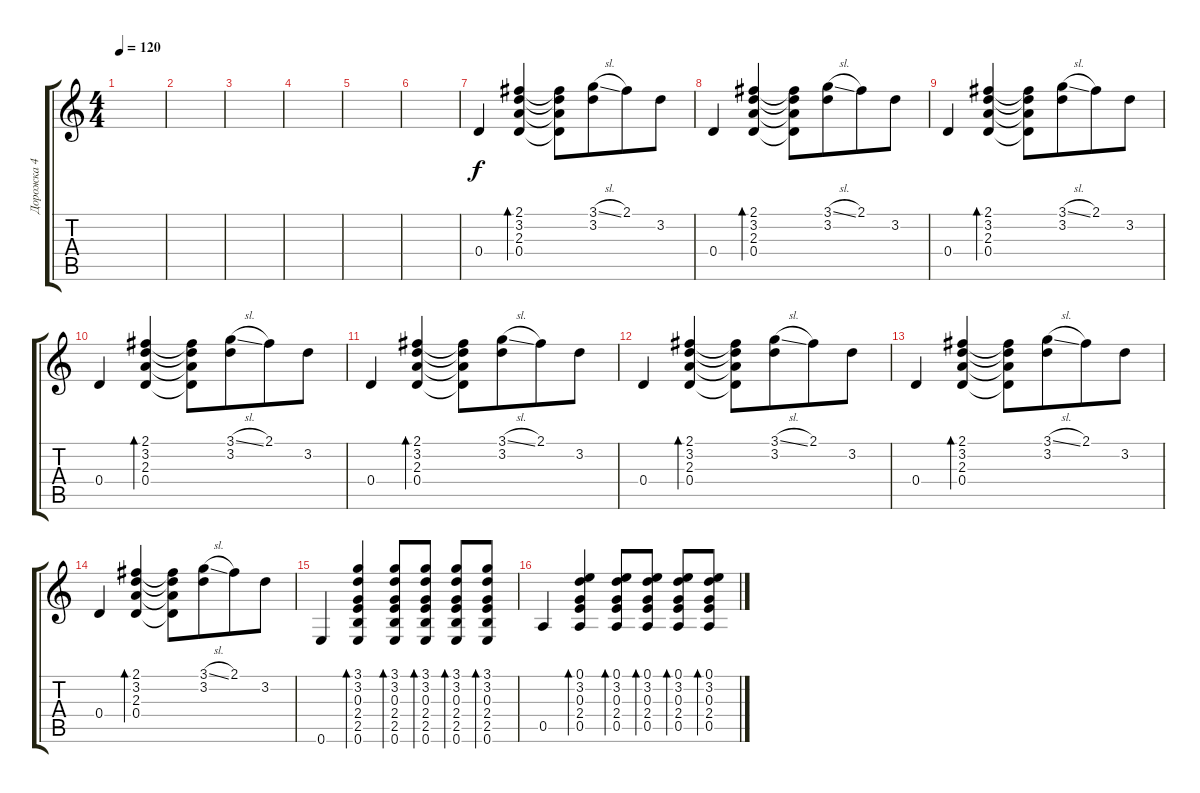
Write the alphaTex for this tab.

\track ("Дорожка 4" "Дорожка 4") {instrument acousticguitarsteel}
\staff {score tabs}
\tuning (E4 B3 G3 D3 A2 E2) {hide}
\ts (4 4)
\tempo 120
\clef g2
\ks c
|
|
|
|
|
|
0.4.4 (2.1 3.2 2.3 0.4).4{bd 120} (2.1{t} 3.2{t} 2.3{t} 0.4{t}).8 (3.1{sl} 3.2).8{beam merge} 2.1.8 3.2.8 |
0.4.4 (2.1 3.2 2.3 0.4).4{bd 120} (2.1{t} 3.2{t} 2.3{t} 0.4{t}).8 (3.1{sl} 3.2).8{beam merge} 2.1.8 3.2.8 |
0.4.4 (2.1 3.2 2.3 0.4).4{bd 120} (2.1{t} 3.2{t} 2.3{t} 0.4{t}).8 (3.1{sl} 3.2).8{beam merge} 2.1.8 3.2.8 |
0.4.4 (2.1 3.2 2.3 0.4).4{bd 120} (2.1{t} 3.2{t} 2.3{t} 0.4{t}).8 (3.1{sl} 3.2).8{beam merge} 2.1.8 3.2.8 |
0.4.4 (2.1 3.2 2.3 0.4).4{bd 120} (2.1{t} 3.2{t} 2.3{t} 0.4{t}).8 (3.1{sl} 3.2).8{beam merge} 2.1.8 3.2.8 |
0.4.4 (2.1 3.2 2.3 0.4).4{bd 120} (2.1{t} 3.2{t} 2.3{t} 0.4{t}).8 (3.1{sl} 3.2).8{beam merge} 2.1.8 3.2.8 |
0.4.4 (2.1 3.2 2.3 0.4).4{bd 120} (2.1{t} 3.2{t} 2.3{t} 0.4{t}).8 (3.1{sl} 3.2).8{beam merge} 2.1.8 3.2.8 |
0.4.4 (2.1 3.2 2.3 0.4).4{bd 120} (2.1{t} 3.2{t} 2.3{t} 0.4{t}).8 (3.1{sl} 3.2).8{beam merge} 2.1.8 3.2.8 |
0.6.4 (3.1 3.2 0.3 2.4 2.5 0.6).4{bd 60} (3.1 3.2 0.3 2.4 2.5 0.6).8{bd 60} (3.1 3.2 0.3 2.4 2.5 0.6).8{bd 60} (3.1 3.2 0.3 2.4 2.5 0.6).8{bd 60} (3.1 3.2 0.3 2.4 2.5 0.6).8{bd 60} |
0.5.4 (0.1 3.2 0.3 2.4 0.5).4{bd 60} (0.1 3.2 0.3 2.4 0.5).8{bd 60} (0.1 3.2 0.3 2.4 0.5).8{bd 60} (0.1 3.2 0.3 2.4 0.5).8{bd 60} (0.1 3.2 0.3 2.4 0.5).8{bd 60}
